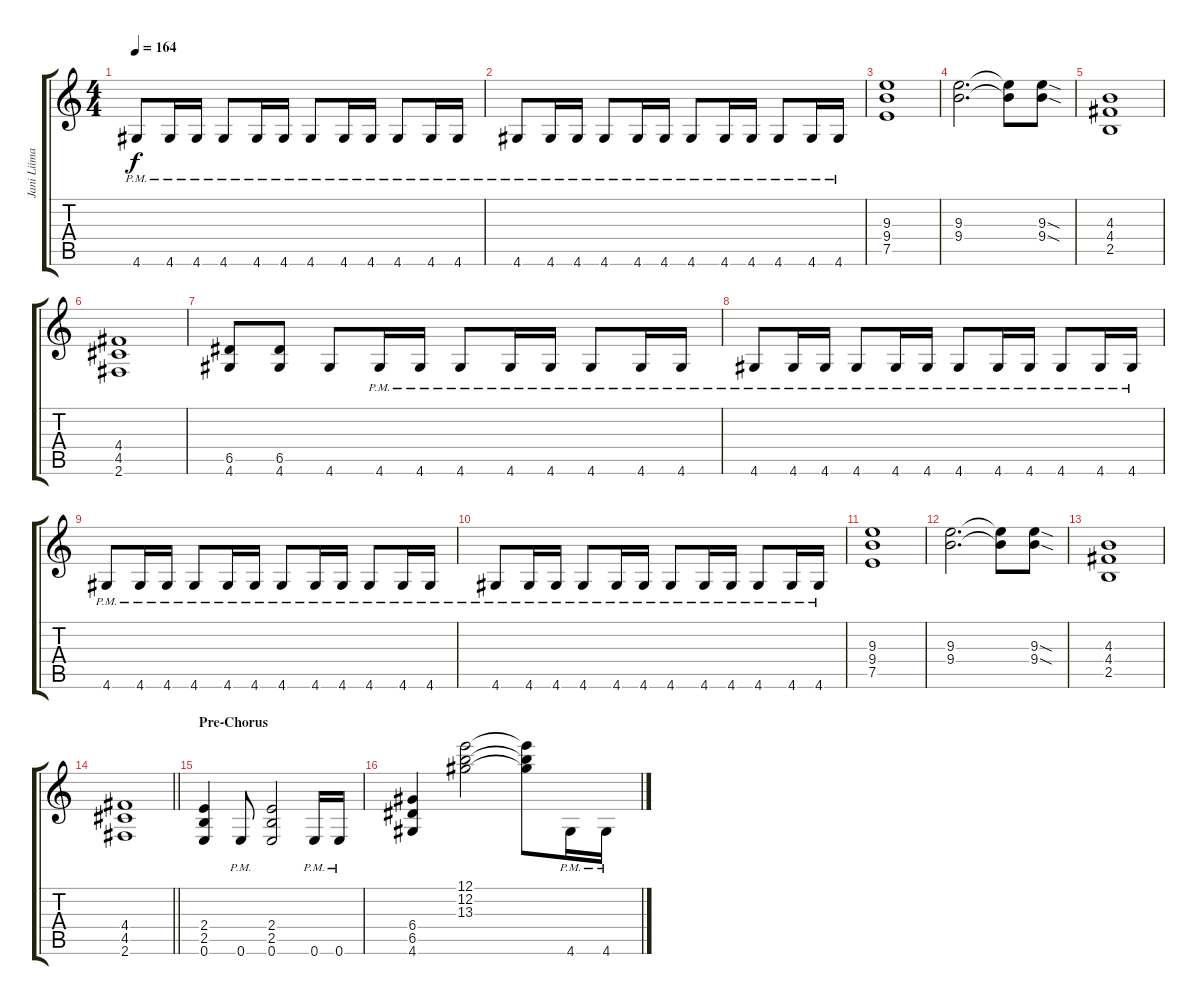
\track ("Jani Liimatainen" "Jani Liima") {instrument distortionguitar}
\staff {score tabs}
\tuning (E4 B3 G3 D3 A2 E2) {hide}
\ts (4 4)
\tempo 164
\clef g2
\ks c
4.6{pm}.8{dy f} 4.6{pm}.16 4.6{pm}.16 4.6{pm}.8 4.6{pm}.16 4.6{pm}.16 4.6{pm}.8 4.6{pm}.16 4.6{pm}.16 4.6{pm}.8 4.6{pm}.16 4.6{pm}.16 |
4.6{pm}.8 4.6{pm}.16 4.6{pm}.16 4.6{pm}.8 4.6{pm}.16 4.6{pm}.16 4.6{pm}.8 4.6{pm}.16 4.6{pm}.16 4.6{pm}.8 4.6{pm}.16 4.6{pm}.16 |
(9.3 9.4 7.5).1 |
(9.3 9.4).2{d} (9.3{t} 9.4{t}).8 (9.3{sod} 9.4{sod}).8 |
(4.3 4.4 2.5).1 |
(4.4 4.5 2.6).1 |
(6.5 4.6).8 (6.5 4.6).8 4.6.8 4.6{pm}.16 4.6{pm}.16 4.6{pm}.8 4.6{pm}.16 4.6{pm}.16 4.6{pm}.8 4.6{pm}.16 4.6{pm}.16 |
4.6{pm}.8 4.6{pm}.16 4.6{pm}.16 4.6{pm}.8 4.6{pm}.16 4.6{pm}.16 4.6{pm}.8 4.6{pm}.16 4.6{pm}.16 4.6{pm}.8 4.6{pm}.16 4.6{pm}.16 |
4.6{pm}.8 4.6{pm}.16 4.6{pm}.16 4.6{pm}.8 4.6{pm}.16 4.6{pm}.16 4.6{pm}.8 4.6{pm}.16 4.6{pm}.16 4.6{pm}.8 4.6{pm}.16 4.6{pm}.16 |
4.6{pm}.8 4.6{pm}.16 4.6{pm}.16 4.6{pm}.8 4.6{pm}.16 4.6{pm}.16 4.6{pm}.8 4.6{pm}.16 4.6{pm}.16 4.6{pm}.8 4.6{pm}.16 4.6{pm}.16 |
(9.3 9.4 7.5).1 |
(9.3 9.4).2{d} (9.3{t} 9.4{t}).8 (9.3{sod} 9.4{sod}).8 |
(4.3 4.4 2.5).1 |
\barLineRight lightlight
(4.4 4.5 2.6).1 |
\section ("" "Pre-Chorus")
(2.4 2.5 0.6).4 0.6{pm}.8 (2.4 2.5 0.6).2 0.6{pm}.16 0.6{pm}.16 |
(6.4 6.5 4.6).4 (12.1 12.2 13.3).2 (12.1{t} 12.2{t} 13.3{t}).8 4.6{pm}.16 4.6{pm}.16
